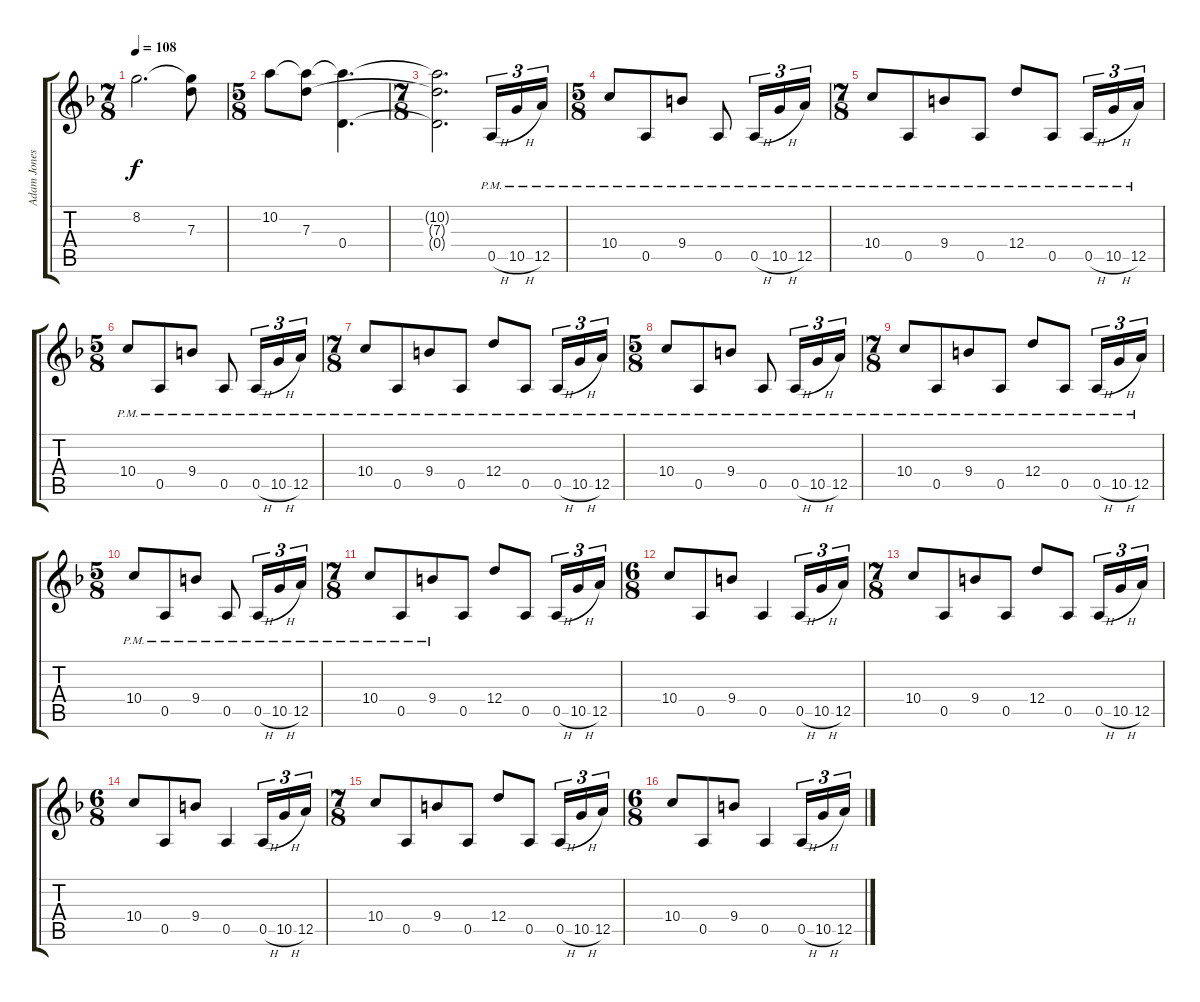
\track ("Adam Jones" "Adam Jones") {mute instrument overdrivenguitar}
\staff {score tabs}
\tuning (E4 B3 G3 D3 A2 D2) {hide}
\ts (7 8)
\tempo 108
\clef g2
\ks dminor
8.2{t}.2{d dy f} (8.2{t} 7.3{t}).8 |
\ts (5 8)
10.2.8 (10.2{t} 7.3).8 (10.2{t} 0.4).4{d} |
\ts (7 8)
(10.2{t} 7.3{t} 0.4{t}).2{d} 0.5{h pm}.16{tu (3 2)} 10.5{h pm}.16{tu (3 2)} 12.5{pm}.16{tu (3 2)} |
\ts (5 8)
10.4{pm}.8 0.5{pm}.8 9.4{pm}.8 0.5{pm}.8 0.5{h pm}.16{tu (3 2)} 10.5{h pm}.16{tu (3 2)} 12.5{pm}.16{tu (3 2)} |
\ts (7 8)
10.4{pm}.8 0.5{pm}.8 9.4{pm}.8 0.5{pm}.8 12.4{pm}.8 0.5{pm}.8 0.5{h pm}.16{tu (3 2)} 10.5{h pm}.16{tu (3 2)} 12.5{pm}.16{tu (3 2)} |
\ts (5 8)
10.4{pm}.8 0.5{pm}.8 9.4{pm}.8 0.5{pm}.8 0.5{h pm}.16{tu (3 2)} 10.5{h pm}.16{tu (3 2)} 12.5{pm}.16{tu (3 2)} |
\ts (7 8)
10.4{pm}.8 0.5{pm}.8 9.4{pm}.8 0.5{pm}.8 12.4{pm}.8 0.5{pm}.8 0.5{h pm}.16{tu (3 2)} 10.5{h pm}.16{tu (3 2)} 12.5{pm}.16{tu (3 2)} |
\ts (5 8)
10.4{pm}.8 0.5{pm}.8 9.4{pm}.8 0.5{pm}.8 0.5{h pm}.16{tu (3 2)} 10.5{h pm}.16{tu (3 2)} 12.5{pm}.16{tu (3 2)} |
\ts (7 8)
10.4{pm}.8 0.5{pm}.8 9.4{pm}.8 0.5{pm}.8 12.4{pm}.8 0.5{pm}.8 0.5{h pm}.16{tu (3 2)} 10.5{h pm}.16{tu (3 2)} 12.5{pm}.16{tu (3 2)} |
\ts (5 8)
10.4{pm}.8 0.5{pm}.8 9.4{pm}.8 0.5{pm}.8 0.5{h pm}.16{tu (3 2)} 10.5{h pm}.16{tu (3 2)} 12.5{pm}.16{tu (3 2)} |
\ts (7 8)
10.4{pm}.8 0.5{pm}.8 9.4{pm}.8 0.5.8 12.4.8 0.5.8 0.5{h}.16{tu (3 2)} 10.5{h}.16{tu (3 2)} 12.5.16{tu (3 2)} |
\ts (6 8)
10.4.8 0.5.8 9.4.8 0.5.4 0.5{h}.16{tu (3 2)} 10.5{h}.16{tu (3 2)} 12.5.16{tu (3 2)} |
\ts (7 8)
10.4.8 0.5.8 9.4.8 0.5.8 12.4.8 0.5.8 0.5{h}.16{tu (3 2)} 10.5{h}.16{tu (3 2)} 12.5.16{tu (3 2)} |
\ts (6 8)
10.4.8 0.5.8 9.4.8 0.5.4 0.5{h}.16{tu (3 2)} 10.5{h}.16{tu (3 2)} 12.5.16{tu (3 2)} |
\ts (7 8)
10.4.8 0.5.8 9.4.8 0.5.8 12.4.8 0.5.8 0.5{h}.16{tu (3 2)} 10.5{h}.16{tu (3 2)} 12.5.16{tu (3 2)} |
\ts (6 8)
10.4.8 0.5.8 9.4.8 0.5.4 0.5{h}.16{tu (3 2)} 10.5{h}.16{tu (3 2)} 12.5.16{tu (3 2)}
